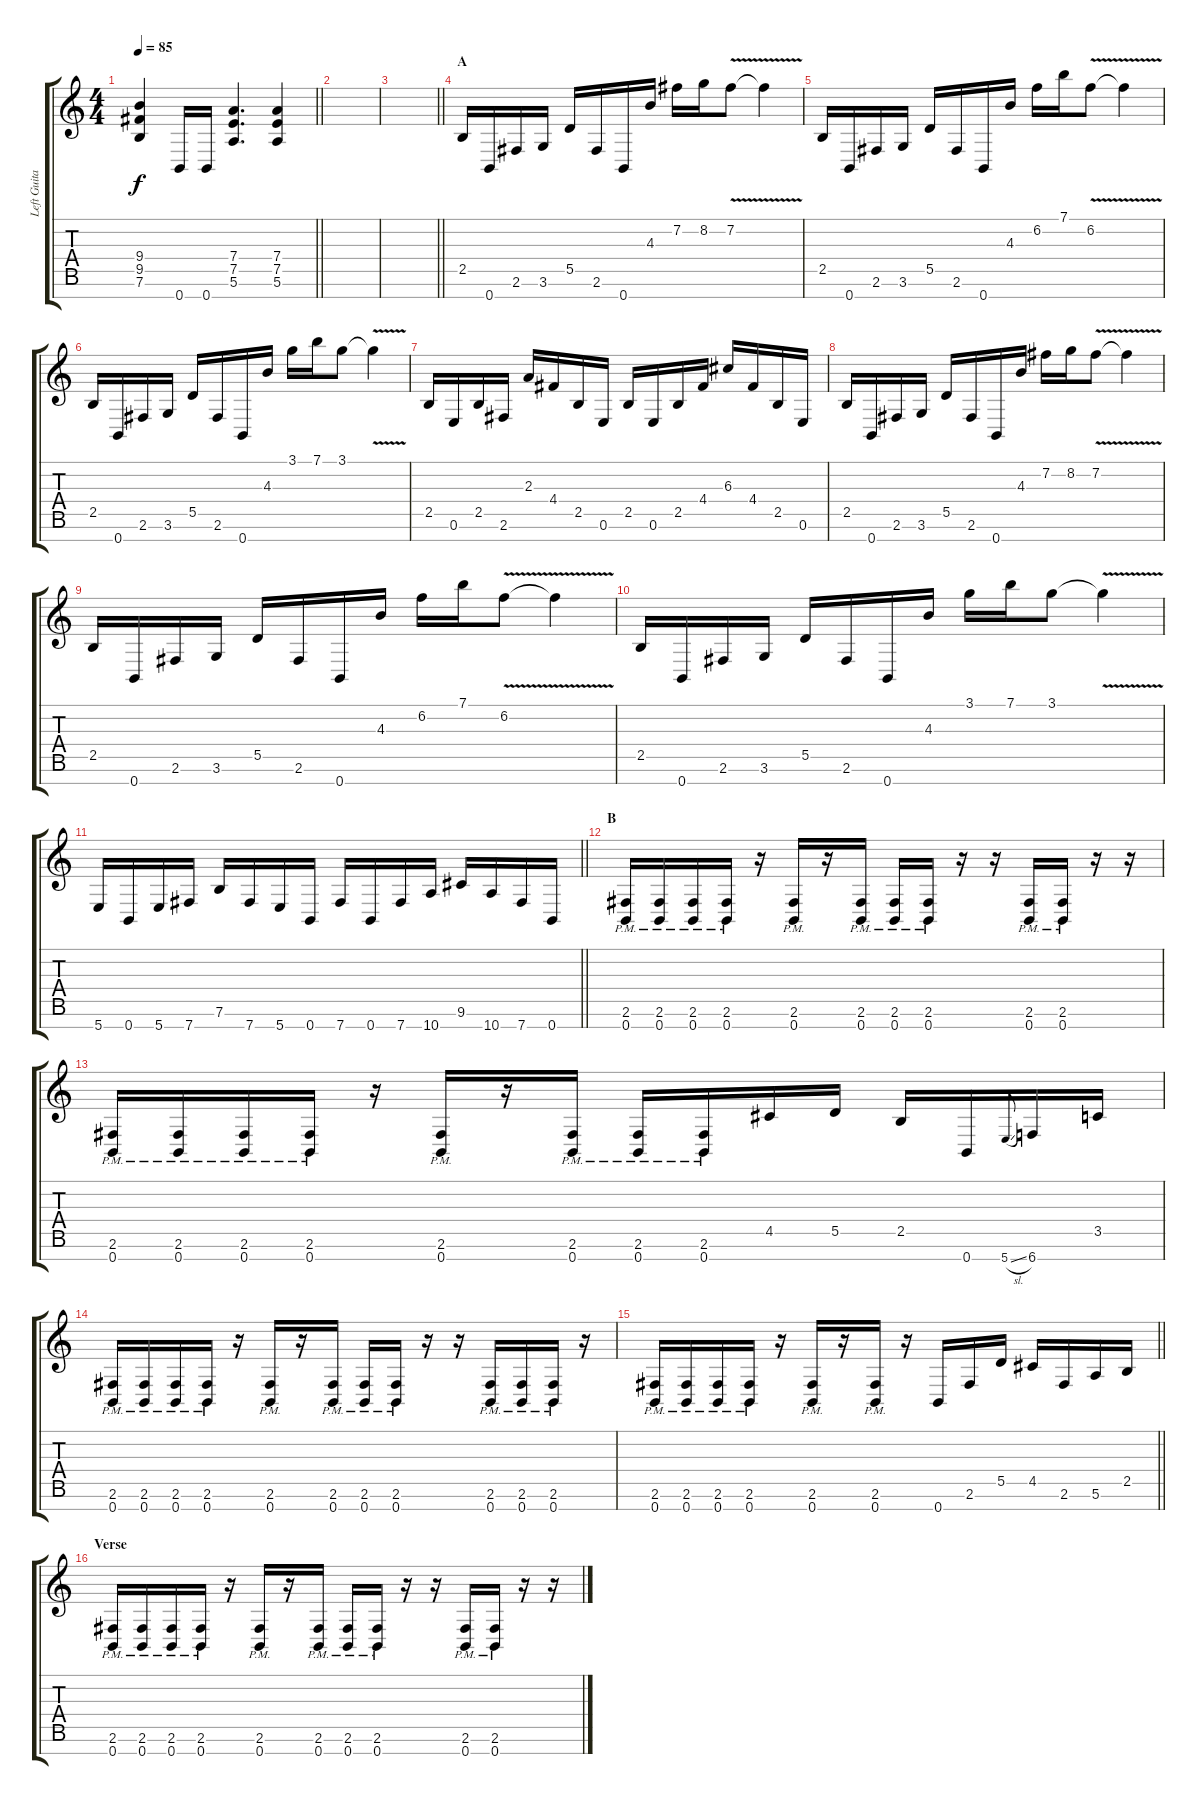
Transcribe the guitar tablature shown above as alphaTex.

\track ("Left Guitar" "Left Guita") {instrument distortionguitar}
\staff {score tabs}
\tuning (E4 B3 G3 D3 A2 E2 B1) {hide}
\ts (4 4)
\tempo 85
\clef g2
\barLineRight lightlight
\ks c
(9.4 9.5 7.6).4{dy f} 0.7.16 0.7.16 (7.4 7.5 5.6).4{d} (7.4 7.5 5.6).4 |
|
\barLineRight lightlight
|
\section ("" "A")
2.5.16 0.7.16 2.6.16 3.6.16 5.5.16 2.6.16 0.7.16 4.3.16 7.2.16 8.2.16 7.2{v}.8 7.2{t}.4 |
2.5.16 0.7.16 2.6.16 3.6.16 5.5.16 2.6.16 0.7.16 4.3.16 6.2.16 7.1.16 6.2{v}.8 6.2{t}.4 |
2.5.16 0.7.16 2.6.16 3.6.16 5.5.16 2.6.16 0.7.16 4.3.16 3.1.16 7.1.16 3.1.8 3.1{v t}.4 |
2.5.16 0.6.16 2.5.16 2.6.16 2.3.16 4.4.16 2.5.16 0.6.16 2.5.16 0.6.16 2.5.16 4.4.16 6.3.16 4.4.16 2.5.16 0.6.16 |
2.5.16 0.7.16 2.6.16 3.6.16 5.5.16 2.6.16 0.7.16 4.3.16 7.2.16 8.2.16 7.2{v}.8 7.2{t}.4 |
2.5.16 0.7.16 2.6.16 3.6.16 5.5.16 2.6.16 0.7.16 4.3.16 6.2.16 7.1.16 6.2{v}.8 6.2{t}.4 |
2.5.16 0.7.16 2.6.16 3.6.16 5.5.16 2.6.16 0.7.16 4.3.16 3.1.16 7.1.16 3.1.8 3.1{v t}.4 |
\barLineRight lightlight
5.7.16 0.7.16 5.7.16 7.7.16 7.6.16 7.7.16 5.7.16 0.7.16 7.7.16 0.7.16 7.7.16 10.7.16 9.6.16 10.7.16 7.7.16 0.7.16 |
\section ("" "B")
(2.6{pm} 0.7{pm}).16 (2.6{pm} 0.7{pm}).16 (2.6{pm} 0.7{pm}).16 (2.6{pm} 0.7{pm}).16 r.16 (2.6{pm} 0.7{pm}).16 r.16 (2.6{pm} 0.7{pm}).16 (2.6{pm} 0.7{pm}).16 (2.6{pm} 0.7{pm}).16 r.16 r.16 (2.6{pm} 0.7{pm}).16 (2.6{pm} 0.7{pm}).16 r.16 r.16 |
(2.6{pm} 0.7{pm}).16 (2.6{pm} 0.7{pm}).16 (2.6{pm} 0.7{pm}).16 (2.6{pm} 0.7{pm}).16 r.16 (2.6{pm} 0.7{pm}).16 r.16 (2.6{pm} 0.7{pm}).16 (2.6{pm} 0.7{pm}).16 (2.6{pm} 0.7{pm}).16 4.5.16 5.5.16 2.5.16 0.7.16 5.7{sl}.8{gr onbeat} 6.7.16 3.5.16 |
(2.6{pm} 0.7{pm}).16 (2.6{pm} 0.7{pm}).16 (2.6{pm} 0.7{pm}).16 (2.6{pm} 0.7{pm}).16 r.16 (2.6{pm} 0.7{pm}).16 r.16 (2.6{pm} 0.7{pm}).16 (2.6{pm} 0.7{pm}).16 (2.6{pm} 0.7{pm}).16 r.16 r.16 (2.6{pm} 0.7{pm}).16 (2.6{pm} 0.7{pm}).16 (2.6{pm} 0.7{pm}).16 r.16 |
\barLineRight lightlight
(2.6{pm} 0.7{pm}).16 (2.6{pm} 0.7{pm}).16 (2.6{pm} 0.7{pm}).16 (2.6{pm} 0.7{pm}).16 r.16 (2.6{pm} 0.7{pm}).16 r.16 (2.6{pm} 0.7{pm}).16 r.16 0.7.16 2.6.16 5.5.16 4.5.16 2.6.16 5.6.16 2.5.16 |
\section ("" "Verse")
(2.6{pm} 0.7{pm}).16 (2.6{pm} 0.7{pm}).16 (2.6{pm} 0.7{pm}).16 (2.6{pm} 0.7{pm}).16 r.16 (2.6{pm} 0.7{pm}).16 r.16 (2.6{pm} 0.7{pm}).16 (2.6{pm} 0.7{pm}).16 (2.6{pm} 0.7{pm}).16 r.16 r.16 (2.6{pm} 0.7{pm}).16 (2.6{pm} 0.7{pm}).16 r.16 r.16
